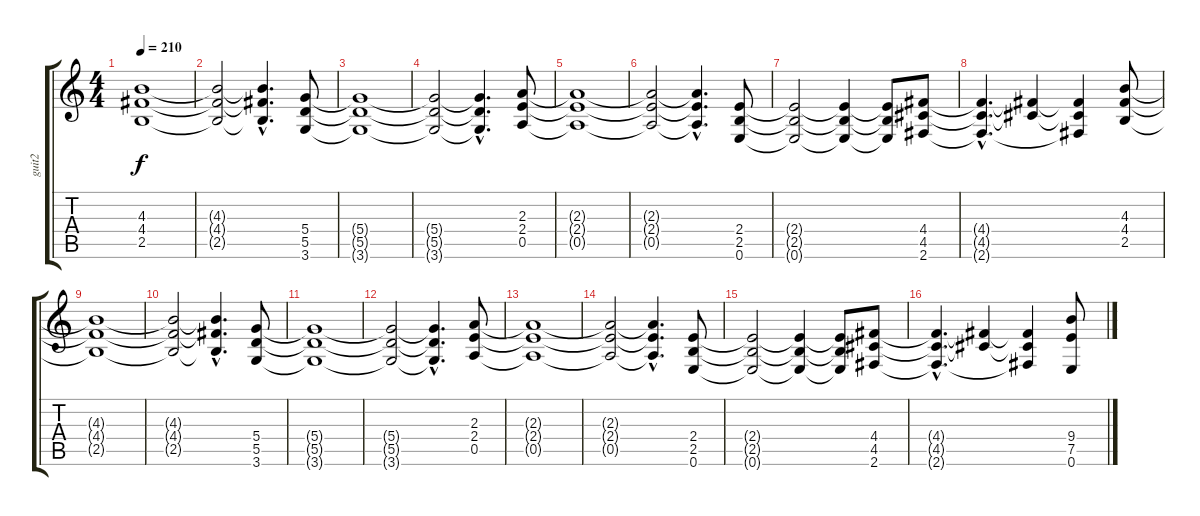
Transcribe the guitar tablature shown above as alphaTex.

\track ("guit2" "guit2") {instrument distortionguitar}
\staff {score tabs}
\tuning (E4 B3 G3 D3 A2 E2) {hide}
\ts (4 4)
\tempo 210
\clef g2
\ks c
(4.3 4.4 2.5).1{dy f instrument distortionguitar} |
(4.3{t} 4.4{t} 2.5{t}).2 (4.3{hac t} 4.4{hac t} 2.5{hac t}).4{d} (5.4 5.5 3.6).8 |
(5.4{t} 5.5{t} 3.6{t}).1 |
(5.4{t} 5.5{t} 3.6{t}).2 (5.4{hac t} 5.5{hac t} 3.6{hac t}).4{d} (2.3 2.4 0.5).8 |
(2.3{t} 2.4{t} 0.5{t}).1 |
(2.3{t} 2.4{t} 0.5{t}).2 (2.3{hac t} 2.4{hac t} 0.5{hac t}).4{d} (2.4 2.5 0.6).8 |
(2.4{t} 2.5{t} 0.6{t}).2 (2.4{t} 2.5{t} 0.6{t}).4 (2.4{t} 2.5{t} 0.6{t}).8 (4.4 4.5 2.6).8 |
(4.4{hac t} 4.5{hac t} 2.6{hac t}).4{d} (4.4{t} 4.5{t}).4 (4.4{t} 4.5{t} 2.6{t}).4 (4.3 4.4 2.5).8 |
(4.3{t} 4.4{t} 2.5{t}).1 |
(4.3{t} 4.4{t} 2.5{t}).2 (4.3{hac t} 4.4{hac t} 2.5{hac t}).4{d} (5.4 5.5 3.6).8 |
(5.4{t} 5.5{t} 3.6{t}).1 |
(5.4{t} 5.5{t} 3.6{t}).2 (5.4{hac t} 5.5{hac t} 3.6{hac t}).4{d} (2.3 2.4 0.5).8 |
(2.3{t} 2.4{t} 0.5{t}).1 |
(2.3{t} 2.4{t} 0.5{t}).2 (2.3{hac t} 2.4{hac t} 0.5{hac t}).4{d} (2.4 2.5 0.6).8 |
(2.4{t} 2.5{t} 0.6{t}).2 (2.4{t} 2.5{t} 0.6{t}).4 (2.4{t} 2.5{t} 0.6{t}).8 (4.4 4.5 2.6).8 |
(4.4{hac t} 4.5{hac t} 2.6{hac t}).4{d} (4.4{t} 4.5{t}).4 (4.4{t} 4.5{t} 2.6{t}).4 (9.4 7.5 0.6).8
